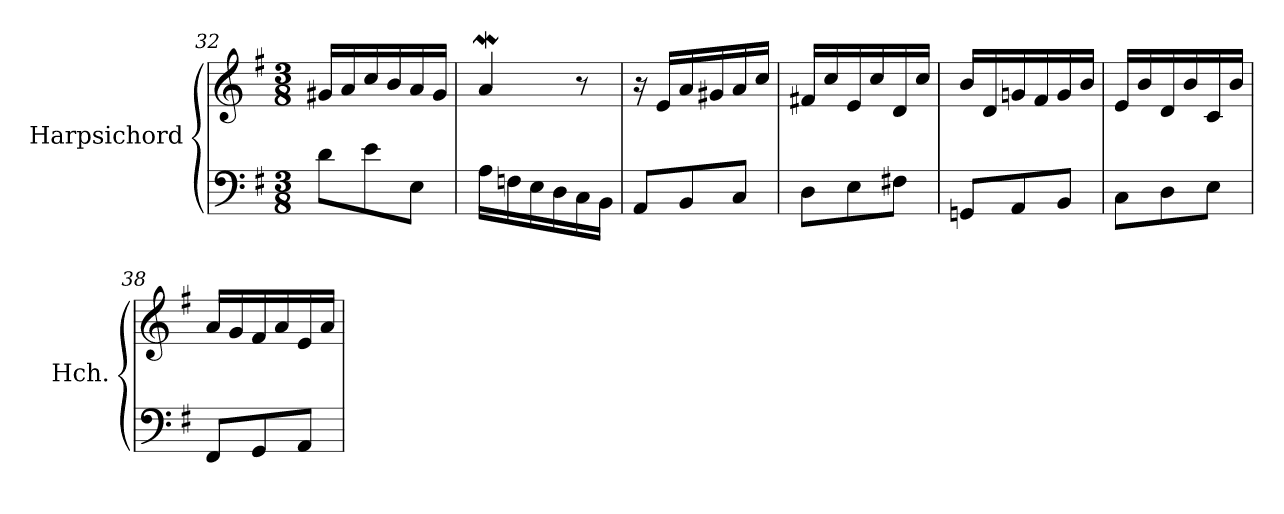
**kern	**kern
*part1	*part1
*staff2	*staff1
*I"Harpsichord	*
*I'Hch.	*
*clefF4	*clefG2
*k[f#]	*k[f#]
*M3/8	*M3/8
=32	=32
8d\L	16g#X/LL
.	16a/
8e\	16cc/
.	16b/
8E\J	16a/
.	16g#/JJ
=33	=33
*	*^
16A\LL	4aW/	4g#i/yy
16Fn\	.	.
16E\	.	.
16D\	.	.
16C\	8r	8ryy
16BB\JJ	.	.
*	*v	*v
=34	=34
8AA/L	16r
.	16e/LL
8BB/	16a/
.	16g#X/
8C/J	16a/
.	16cc/JJ
=35	=35
8D\L	16f#X/LL
.	16cc/
8E\	16e/
.	16cc/
8F#X\J	16d/
.	16cc/JJ
=36	=36
8GGn/L	16b/LL
.	16d/
8AA/	16gn/
.	16f#/
8BB/J	16g/
.	16b/JJ
=37	=37
8C\L	16e/LL
.	16b/
8D\	16d/
.	16b/
8E\J	16c/
.	16b/JJ
=38	=38
8FF#/L	16a/LL
.	16g/
8GG/	16f#/
.	16a/
8AA/J	16e/
.	16a/JJ
=	=
*-	*-
